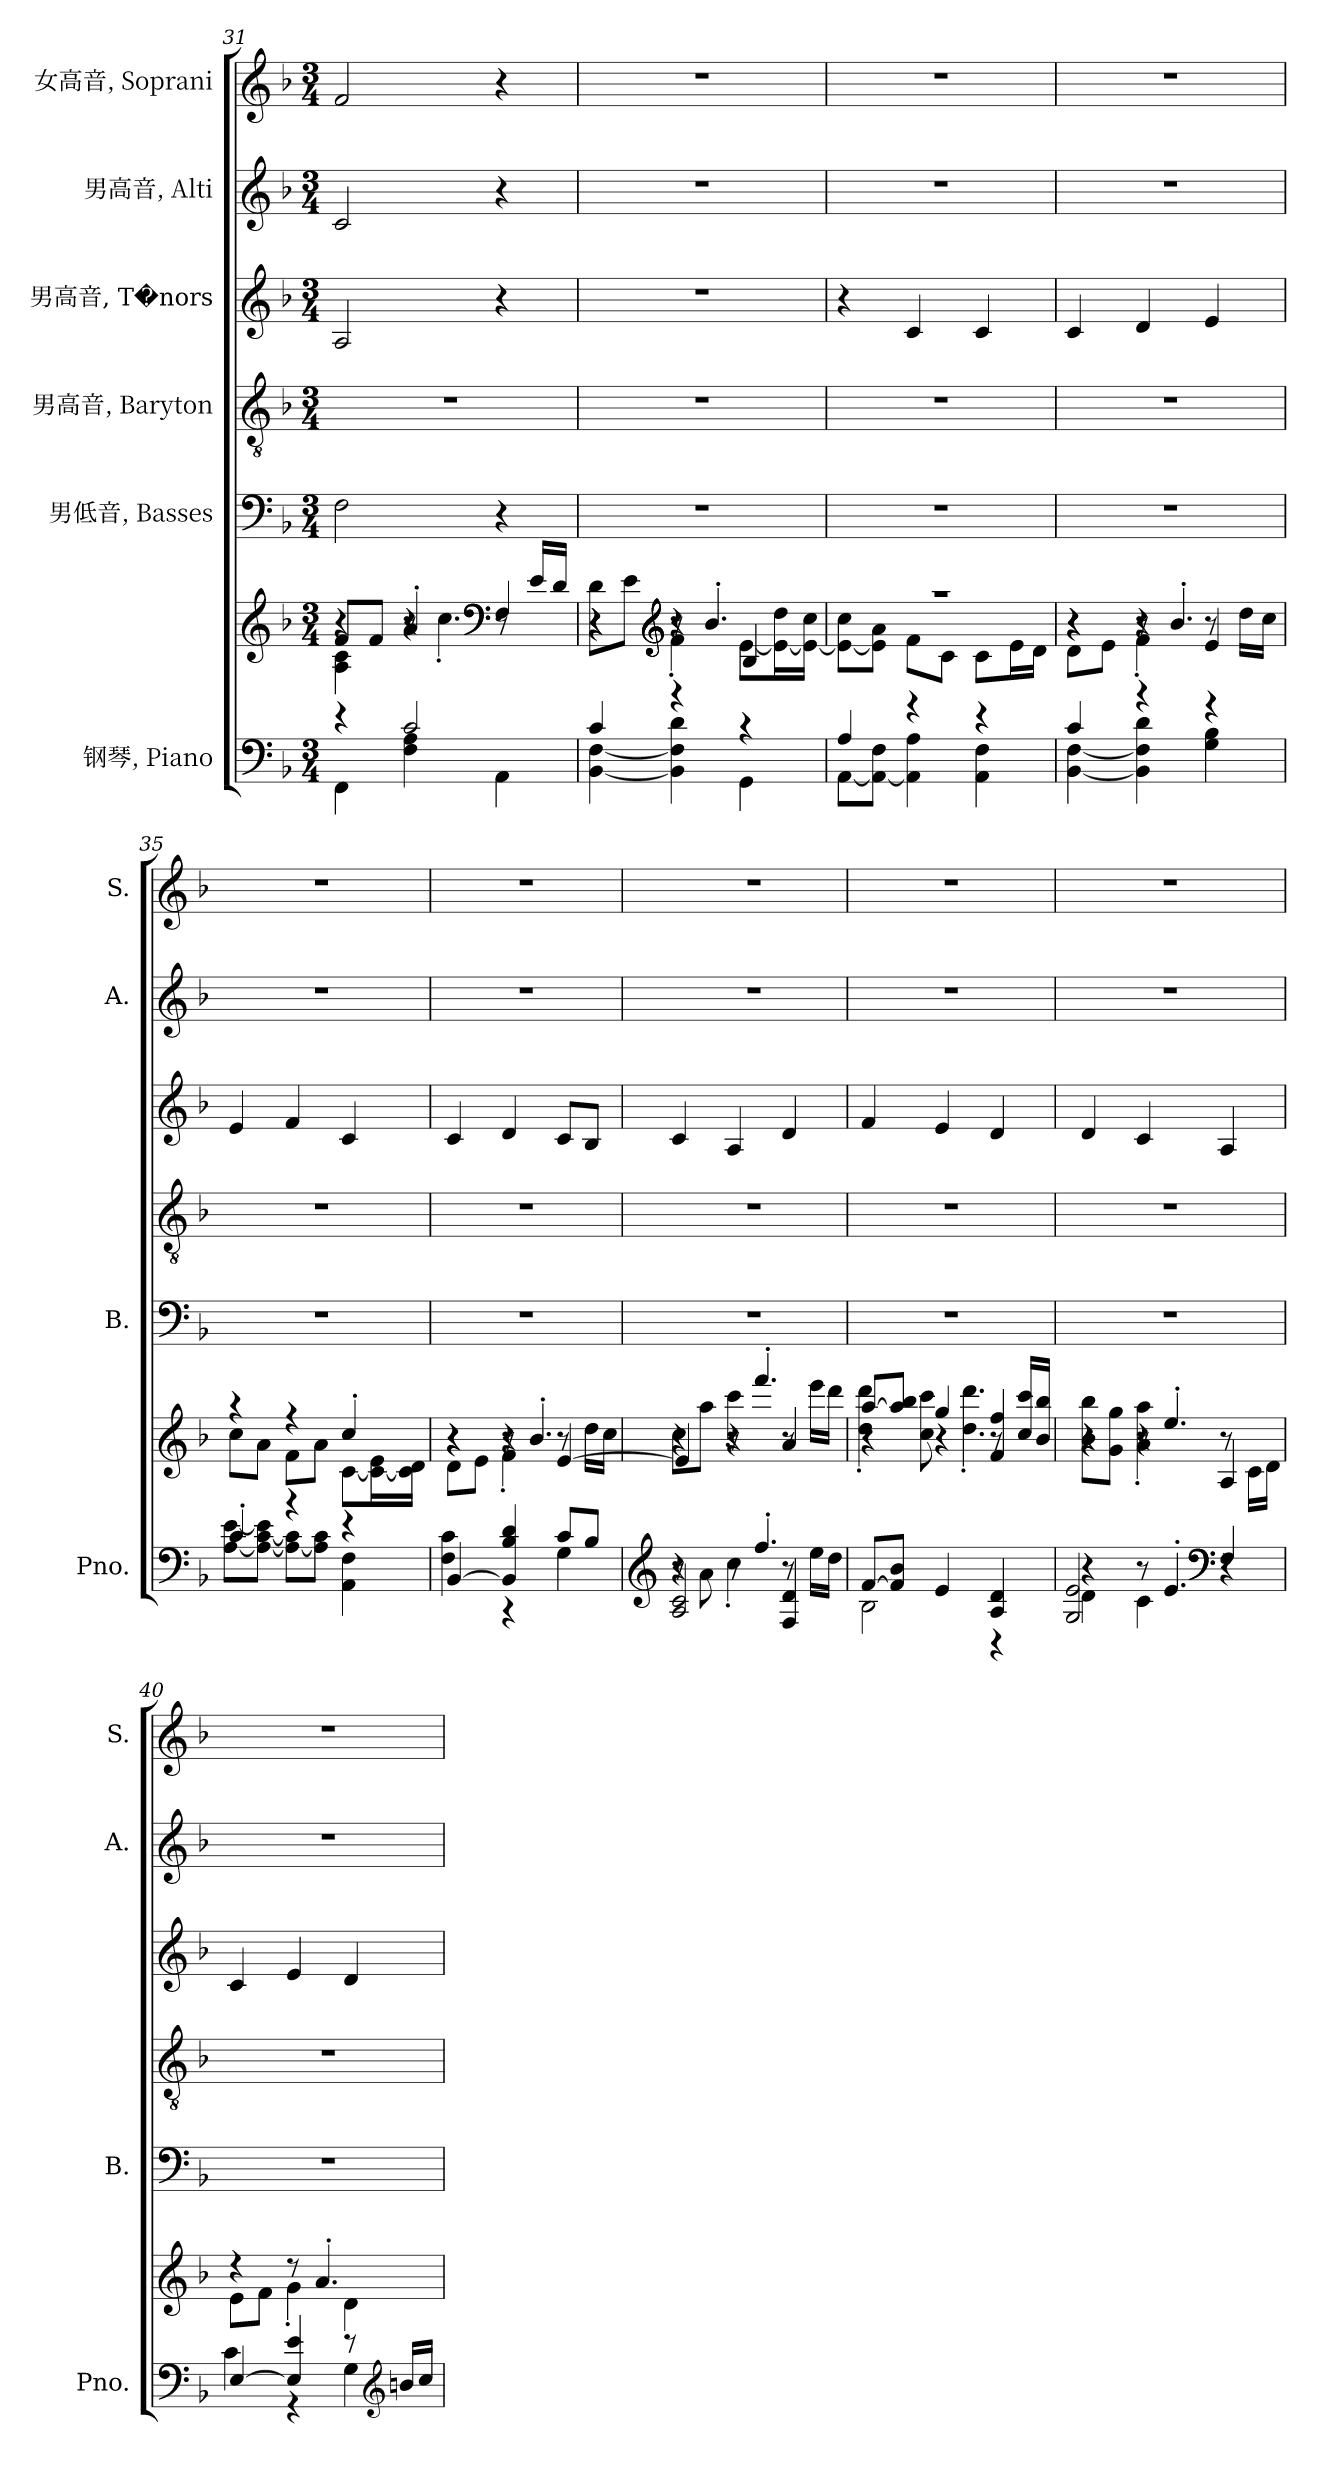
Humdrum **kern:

**kern	**kern	**kern	**kern	**kern	**kern	**kern
*part6	*part6	*part5	*part4	*part3	*part2	*part1
*staff7	*staff6	*staff5	*staff4	*staff3	*staff2	*staff1
*I"钢琴, Piano	*	*I"男低音, Basses	*I"男高音, Baryton	*I"男高音, T�nors	*I"男高音, Alti	*I"女高音, Soprani
*I'Pno.	*	*I'B.	*	*	*I'A.	*I'S.
*clefF4	*clefG2	*clefF4	*clefGv2	*clefG2	*clefG2	*clefG2
*k[b-]	*k[b-]	*k[b-]	*k[b-]	*k[b-]	*k[b-]	*k[b-]
*M3/4	*M3/4	*M3/4	*M3/4	*M3/4	*M3/4	*M3/4
*MM67	*MM67	*MM67	*MM67	*MM67	*MM67	*MM67
=31	=31	=31	=31	=31	=31	=31
*^	*^	*	*	*	*	*
*	*	*	*^	*	*	*	*	*
4r	4FF\	8f/L	4A\ 4c\	4r	2F\	2.r	2A/	2c/	2f/
.	.	8f/J	.	.	.	.	.	.	.
2c/	4F\ 4A\	4a'/	8r	4r	.	.	.	.	.
.	.	.	4.cc'\	.	.	.	.	.	.
*	*	*clefF4	*	*	*	*	*	*	*
.	4AA\	8r	.	4F/	4r	.	4r	4r	4r
.	.	16e/LL	.	.	.	.	.	.	.
.	.	16d/JJ	.	.	.	.	.	.	.
!!LO:PB:g=z
=32	=32	=32	=32	=32	=32	=32	=32	=32	=32
4c/	[4BB-\ [4F\	4r	8d\L	4r	2.r	2.r	2.r	2.r	2.r
.	.	.	8e\J	.	.	.	.	.	.
*	*	*clefG2	*	*	*	*	*	*	*
4r	4BB-\] 4F\] 4d\	8r	4f'\	4r	.	.	.	.	.
.	.	4.b-'/	.	.	.	.	.	.	.
4r	4GG\	.	[8e\L	4B-/	.	.	.	.	.
.	.	.	16e\_ 16dd\L	.	.	.	.	.	.
.	.	.	16e\_ 16cc\JJ	.	.	.	.	.	.
*	*	*	*v	*v	*	*	*	*	*
=33	=33	=33	=33	=33	=33	=33	=33	=33
4A/	[8AA\L	2.r	8e\_ 8cc\L	2.r	2.r	4r	2.r	2.r
.	8AA\_ 8F\J	.	8e\] 8a\J	.	.	.	.	.
4r	4AA\] 4A\	.	8f\L	.	.	4c/	.	.
.	.	.	8c\J	.	.	.	.	.
4r	4AA\ 4F\	.	8c\L	.	.	4c/	.	.
.	.	.	16e\L	.	.	.	.	.
.	.	.	16d\JJ	.	.	.	.	.
=34	=34	=34	=34	=34	=34	=34	=34	=34
*	*	*	*^	*	*	*	*	*
4c/	[4BB-\ [4F\	4r	8d\L	4r	2.r	2.r	4c/	2.r	2.r
.	.	.	8e\J	.	.	.	.	.	.
4r	4BB-\] 4F\] 4d\	8r	4f'\	4r	.	.	4d/	.	.
.	.	4.b-'/	.	.	.	.	.	.	.
4r	4G\ 4B-\	.	8r	4e/	.	.	4e/	.	.
.	.	.	16dd\LL	.	.	.	.	.	.
.	.	.	16cc\JJ	.	.	.	.	.	.
*	*	*	*v	*v	*	*	*	*	*
=35	=35	=35	=35	=35	=35	=35	=35	=35
4c'/	[8A\ [8e\L	4r	8cc\L	2.r	2.r	4e/	2.r	2.r
.	8A\_ [8c\ 8e\]J	.	8a\J	.	.	.	.	.
4r	8A\_ 8c\]L	4r	8f\L	.	.	4f/	.	.
.	8A\] 8c\J	.	8a\J	.	.	.	.	.
4r	4AA\ 4F\	4cc'/	[8c\L	.	.	4c/	.	.
.	.	.	16c\_ 16e\L	.	.	.	.	.
.	.	.	16c\] 16d\JJ	.	.	.	.	.
!!LO:PB:g=z
=36	=36	=36	=36	=36	=36	=36	=36	=36
*	*	*	*^	*	*	*	*	*
[4BB-/	4F\ 4c\	4r	8d\L	4r	2.r	2.r	4c/	2.r	2.r
.	.	.	8e\J	.	.	.	.	.	.
4BB-/] 4B-/ 4d/	4r	8r	4f'\	4r	.	.	4d/	.	.
.	.	4.b-'/	.	.	.	.	.	.	.
8c/L	4G\	.	8r	[4e/	.	.	8c/L	.	.
8B-/J	.	.	16dd\LL	.	.	.	8B-/J	.	.
.	.	.	16cc\JJ	.	.	.	.	.	.
*v	*v	*	*	*	*	*	*	*	*
=37	=37	=37	=37	=37	=37	=37	=37	=37
*clefG2	*	*	*	*	*	*	*	*
*^	*	*	*	*	*	*	*	*
*	*^	*	*	*	*	*	*	*	*
4r	8r	2A/ 2c/	4r	8cc\L	4e/]	2.r	2.r	4c/	2.r	2.r
.	8a\	.	.	8aa\J	.	.	.	.	.	.
8r	4cc'\	.	8r	4ccc'\	4r	.	.	4A/	.	.
4.ff'/	.	.	4.fff'/	.	.	.	.	.	.	.
.	8r	4F/ 4d/	.	8r	4a/	.	.	4d/	.	.
.	16ee\LL	.	.	16eee\LL	.	.	.	.	.	.
.	16dd\JJ	.	.	16ddd\JJ	.	.	.	.	.	.
*	*v	*v	*	*	*	*	*	*	*	*
=38	=38	=38	=38	=38	=38	=38	=38	=38	=38
[8f/L	2B-\	[8aa/L	4dd\' 4ddd\'	4r	2.r	2.r	4f/	2.r	2.r
8f/] 8b-/J	.	8aa/] 8bb-/J	.	.	.	.	.	.	.
4e/	.	4gg/	8cc\ 8ccc\	4r	.	.	4e/	.	.
.	.	.	4.dd\' 4.ddd\'	.	.	.	.	.	.
4A/ 4d/	4r	8r	.	4f/ 4ff/	.	.	4d/	.	.
.	.	16cc/ 16ccc/LL	.	.	.	.	.	.	.
.	.	16b-/ 16bb-/JJ	.	.	.	.	.	.	.
=39	=39	=39	=39	=39	=39	=39	=39	=39	=39
*	*^	*	*	*	*	*	*	*	*
4r	4d\	2G/ 2e/	4r	8b-\ 8bb-\L	4r	2.r	2.r	4d/	2.r	2.r
.	.	.	.	8g\ 8gg\J	.	.	.	.	.	.
8r	4c\	.	8r	4a\' 4aa\'	4r	.	.	4c/	.	.
4.e'/	.	.	4.ee'/	.	.	.	.	.	.	.
*clefF4	*	*	*	*	*	*	*	*	*	*
.	4r	4F/	.	8r	4A/	.	.	4A/	.	.
.	.	.	.	16c\LL	.	.	.	.	.	.
.	.	.	.	16d\JJ	.	.	.	.	.	.
*	*v	*v	*	*	*	*	*	*	*	*
*	*	*	*v	*v	*	*	*	*	*
!!LO:PB:g=z
=40	=40	=40	=40	=40	=40	=40	=40	=40
[4E/	4c\	4r	8e\L	2.r	2.r	4c/	2.r	2.r
.	.	.	8f\J	.	.	.	.	.
4E/] 4e/	4r	8r	4g'\	.	.	4e/	.	.
.	.	4.a'/	.	.	.	.	.	.
8r	4G\	.	4d\	.	.	4d/	.	.
*clefG2	*	*	*	*	*	*	*	*
16bn/LL	.	.	.	.	.	.	.	.
16cc/JJ	.	.	.	.	.	.	.	.
*v	*v	*	*	*	*	*	*	*
*	*v	*v	*	*	*	*	*
=	=	=	=	=	=	=
*-	*-	*-	*-	*-	*-	*-
